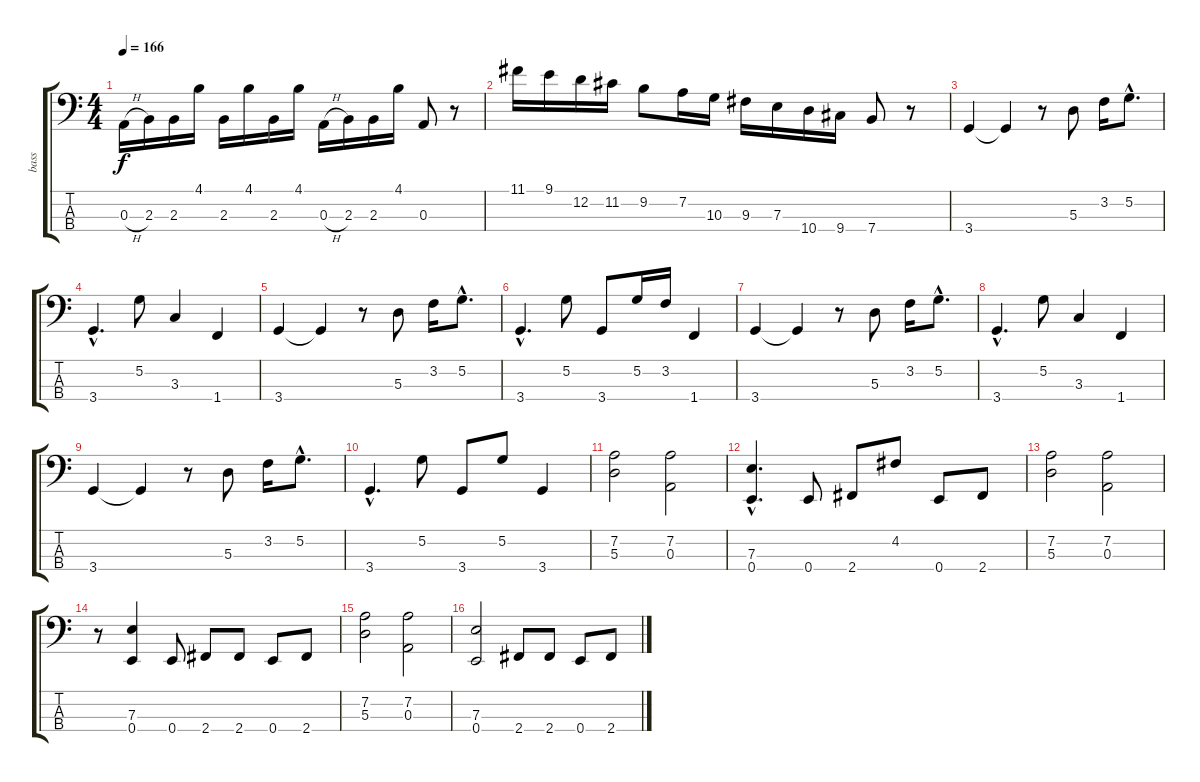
\track ("bass" "bass") {instrument slapbass2}
\staff {score tabs}
\tuning (G2 D2 A1 E1) {hide}
\ts (4 4)
\tempo 166
\clef f4
\ks c
0.3{h}.16{dy f} 2.3.16 2.3.16 4.1.16 2.3.16 4.1.16 2.3.16 4.1.16 0.3{h}.16 2.3.16 2.3.16 4.1.16 0.3.8 r.8 |
11.1.16 9.1.16 12.2.16 11.2.16 9.2.8 7.2.16 10.3.16 9.3.16 7.3.16 10.4.16 9.4.16 7.4.8 r.8 |
3.4.4 3.4{t}.4 r.8 5.3.8 3.2.16 5.2{hac}.8{d} |
3.4{hac}.4{d} 5.2.8 3.3.4 1.4.4 |
3.4.4 3.4{t}.4 r.8 5.3.8 3.2.16 5.2{hac}.8{d} |
3.4{hac}.4{d} 5.2.8 3.4.8 5.2.16 3.2.16 1.4.4 |
3.4.4 3.4{t}.4 r.8 5.3.8 3.2.16 5.2{hac}.8{d} |
3.4{hac}.4{d} 5.2.8 3.3.4 1.4.4 |
3.4.4 3.4{t}.4 r.8 5.3.8 3.2.16 5.2{hac}.8{d} |
3.4{hac}.4{d} 5.2.8 3.4.8 5.2.8 3.4.4 |
(7.2 5.3).2 (7.2 0.3).2 |
(7.3{hac} 0.4{hac}).4{d} 0.4.8 2.4.8 4.2.8 0.4.8 2.4.8 |
(7.2 5.3).2 (7.2 0.3).2 |
r.8 (7.3 0.4).4 0.4.8 2.4.8 2.4.8 0.4.8 2.4.8 |
(7.2 5.3).2 (7.2 0.3).2 |
(7.3 0.4).2 2.4.8 2.4.8 0.4.8 2.4.8
